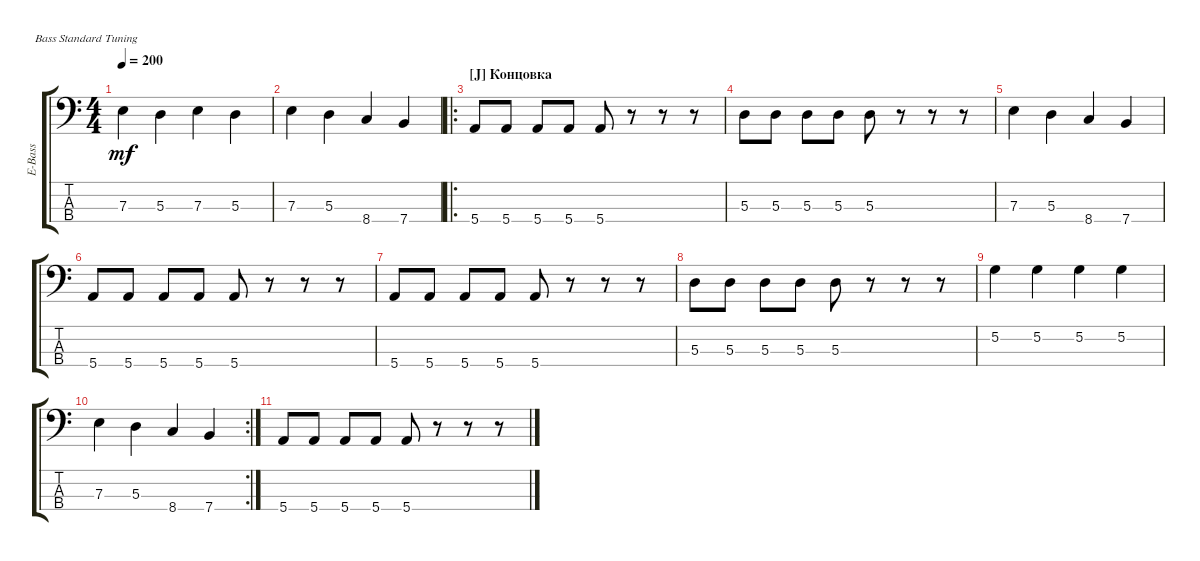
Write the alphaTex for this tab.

\track ("Electric Bass" "E-Bass") {instrument electricbassfinger}
\staff {score tabs}
\tuning (G2 D2 A1 E1)
\ts (4 4)
\tempo 200
\clef f4
\ks c
7.3.4{dy mf} 5.3.4 7.3.4 5.3.4 |
7.3.4 5.3.4 8.4.4 7.4.4 |
\ro
\section ("J" "Концовка")
5.4.8 5.4.8 5.4.8 5.4.8 5.4.8 r.8 r.8 r.8 |
5.3.8 5.3.8 5.3.8 5.3.8 5.3.8 r.8 r.8 r.8 |
7.3.4 5.3.4 8.4.4 7.4.4 |
5.4.8 5.4.8 5.4.8 5.4.8 5.4.8 r.8 r.8 r.8 |
5.4.8 5.4.8 5.4.8 5.4.8 5.4.8 r.8 r.8 r.8 |
5.3.8 5.3.8 5.3.8 5.3.8 5.3.8 r.8 r.8 r.8 |
5.2.4 5.2.4 5.2.4 5.2.4 |
\rc 2
7.3.4 5.3.4 8.4.4 7.4.4 |
5.4.8 5.4.8 5.4.8 5.4.8 5.4.8 r.8 r.8 r.8
